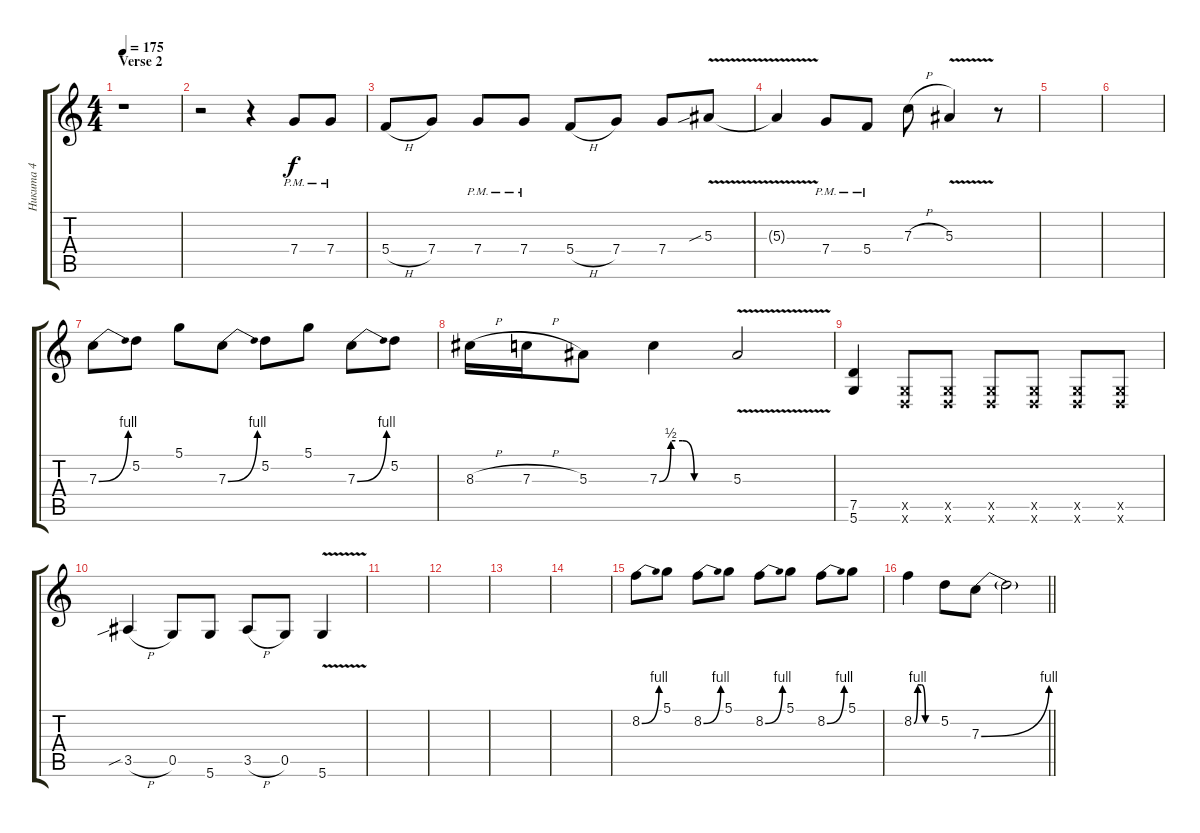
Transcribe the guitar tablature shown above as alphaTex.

\track ("Никита 4" "Никита 4") {instrument distortionguitar}
\staff {score tabs}
\tuning (D4 A3 F3 C3 G2 D2) {hide}
\ts (4 4)
\section ("" "Verse 2")
\tempo 175
\clef g2
\ks c
r.1{dy f} |
r.2 r.4 7.4{pm}.8 7.4{pm}.8 |
\ks aminor
5.4{h}.8 7.4.8 7.4{pm}.8 7.4{pm}.8 5.4{h}.8 7.4.8 7.4.8 5.3{v sib}.8 |
5.3{t}.4 7.4{pm}.8 5.4{pm}.8 7.3{h}.8 5.3{v}.4 r.8 |
\ks c
|
|
7.3{be (bend 0 0 60 4)}.8 5.2.8 5.1.8 7.3{be (bend 0 0 60 4)}.8 5.2.8 5.1.8 7.3{be (bend 0 0 60 4)}.8 5.2.8 |
8.3{h}.16 7.3{h}.16 5.3.8 7.3{be (custom 0 0 10 2 20 2 30 0 60 0)}.4 5.3{v}.2 |
(7.5 5.6).4 (0.5{x} 0.6{x}).8 (0.5{x} 0.6{x}).8 (0.5{x} 0.6{x}).8 (0.5{x} 0.6{x}).8 (0.5{x} 0.6{x}).8 (0.5{x} 0.6{x}).8 |
3.5{sib h}.4 0.5.8 5.6.8 3.5{h}.8 0.5.8 5.6{v}.4 |
|
|
|
|
8.2{be (bend 0 0 60 4)}.8 5.1.8 8.2{be (bend 0 0 60 4)}.8 5.1.8 8.2{be (bend 0 0 60 4)}.8 5.1.8 8.2{be (bend 0 0 60 4)}.8 5.1.8 |
\barLineRight lightlight
8.2{be (custom 0 0 10 4 20 4 30 0 60 0)}.4 5.2.8 7.3{be (bend 0 0 60 4)}.8 7.3{t}.2
